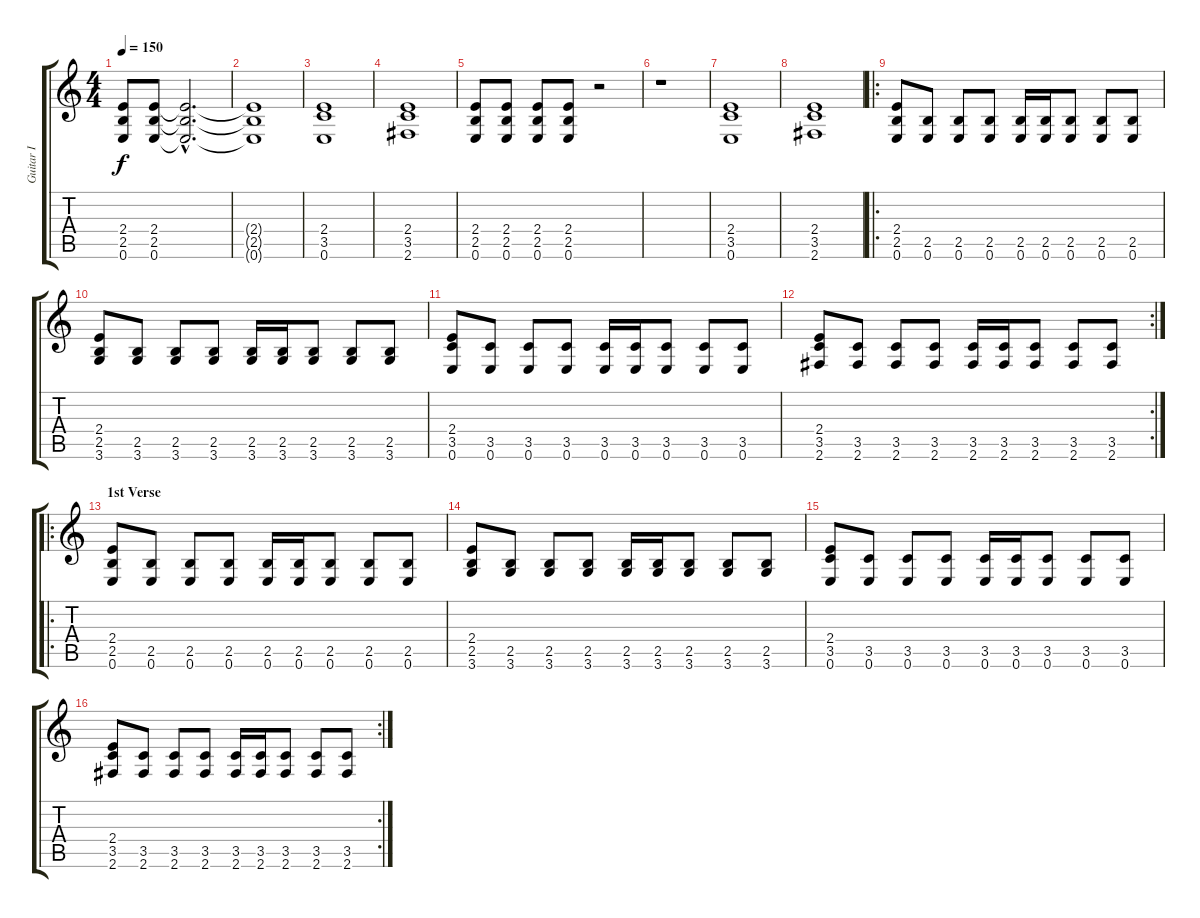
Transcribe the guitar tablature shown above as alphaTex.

\track ("Guitar I" "Guitar I") {instrument distortionguitar}
\staff {score tabs}
\tuning (E4 B3 G3 D3 A2 E2) {hide}
\ts (4 4)
\tempo 150
\clef g2
\ks c
(2.4 2.5 0.6).8{dy f} (2.4 2.5 0.6).8 (2.4{hac t} 2.5{hac t} 0.6{hac t}).2{d} |
(2.4{t} 2.5{t} 0.6{t}).1 |
(2.4 3.5 0.6).1 |
(2.4 3.5 2.6).1 |
(2.4 2.5 0.6).8 (2.4 2.5 0.6).8 (2.4 2.5 0.6).8 (2.4 2.5 0.6).8 r.2 |
r.1 |
(2.4 3.5 0.6).1 |
(2.4 3.5 2.6).1 |
\ro
(2.4 2.5 0.6).8 (2.5 0.6).8 (2.5 0.6).8 (2.5 0.6).8 (2.5 0.6).16 (2.5 0.6).16 (2.5 0.6).8 (2.5 0.6).8 (2.5 0.6).8 |
(2.4 2.5 3.6).8 (2.5 3.6).8 (2.5 3.6).8 (2.5 3.6).8 (2.5 3.6).16 (2.5 3.6).16 (2.5 3.6).8 (2.5 3.6).8 (2.5 3.6).8 |
(2.4 3.5 0.6).8 (3.5 0.6).8 (3.5 0.6).8 (3.5 0.6).8 (3.5 0.6).16 (3.5 0.6).16 (3.5 0.6).8 (3.5 0.6).8 (3.5 0.6).8 |
\rc 2
(2.4 3.5 2.6).8 (3.5 2.6).8 (3.5 2.6).8 (3.5 2.6).8 (3.5 2.6).16 (3.5 2.6).16 (3.5 2.6).8 (3.5 2.6).8 (3.5 2.6).8 |
\ro
\section ("" "1st Verse")
(2.4 2.5 0.6).8 (2.5 0.6).8 (2.5 0.6).8 (2.5 0.6).8 (2.5 0.6).16 (2.5 0.6).16 (2.5 0.6).8 (2.5 0.6).8 (2.5 0.6).8 |
(2.4 2.5 3.6).8 (2.5 3.6).8 (2.5 3.6).8 (2.5 3.6).8 (2.5 3.6).16 (2.5 3.6).16 (2.5 3.6).8 (2.5 3.6).8 (2.5 3.6).8 |
(2.4 3.5 0.6).8 (3.5 0.6).8 (3.5 0.6).8 (3.5 0.6).8 (3.5 0.6).16 (3.5 0.6).16 (3.5 0.6).8 (3.5 0.6).8 (3.5 0.6).8 |
\rc 2
(2.4 3.5 2.6).8 (3.5 2.6).8 (3.5 2.6).8 (3.5 2.6).8 (3.5 2.6).16 (3.5 2.6).16 (3.5 2.6).8 (3.5 2.6).8 (3.5 2.6).8
